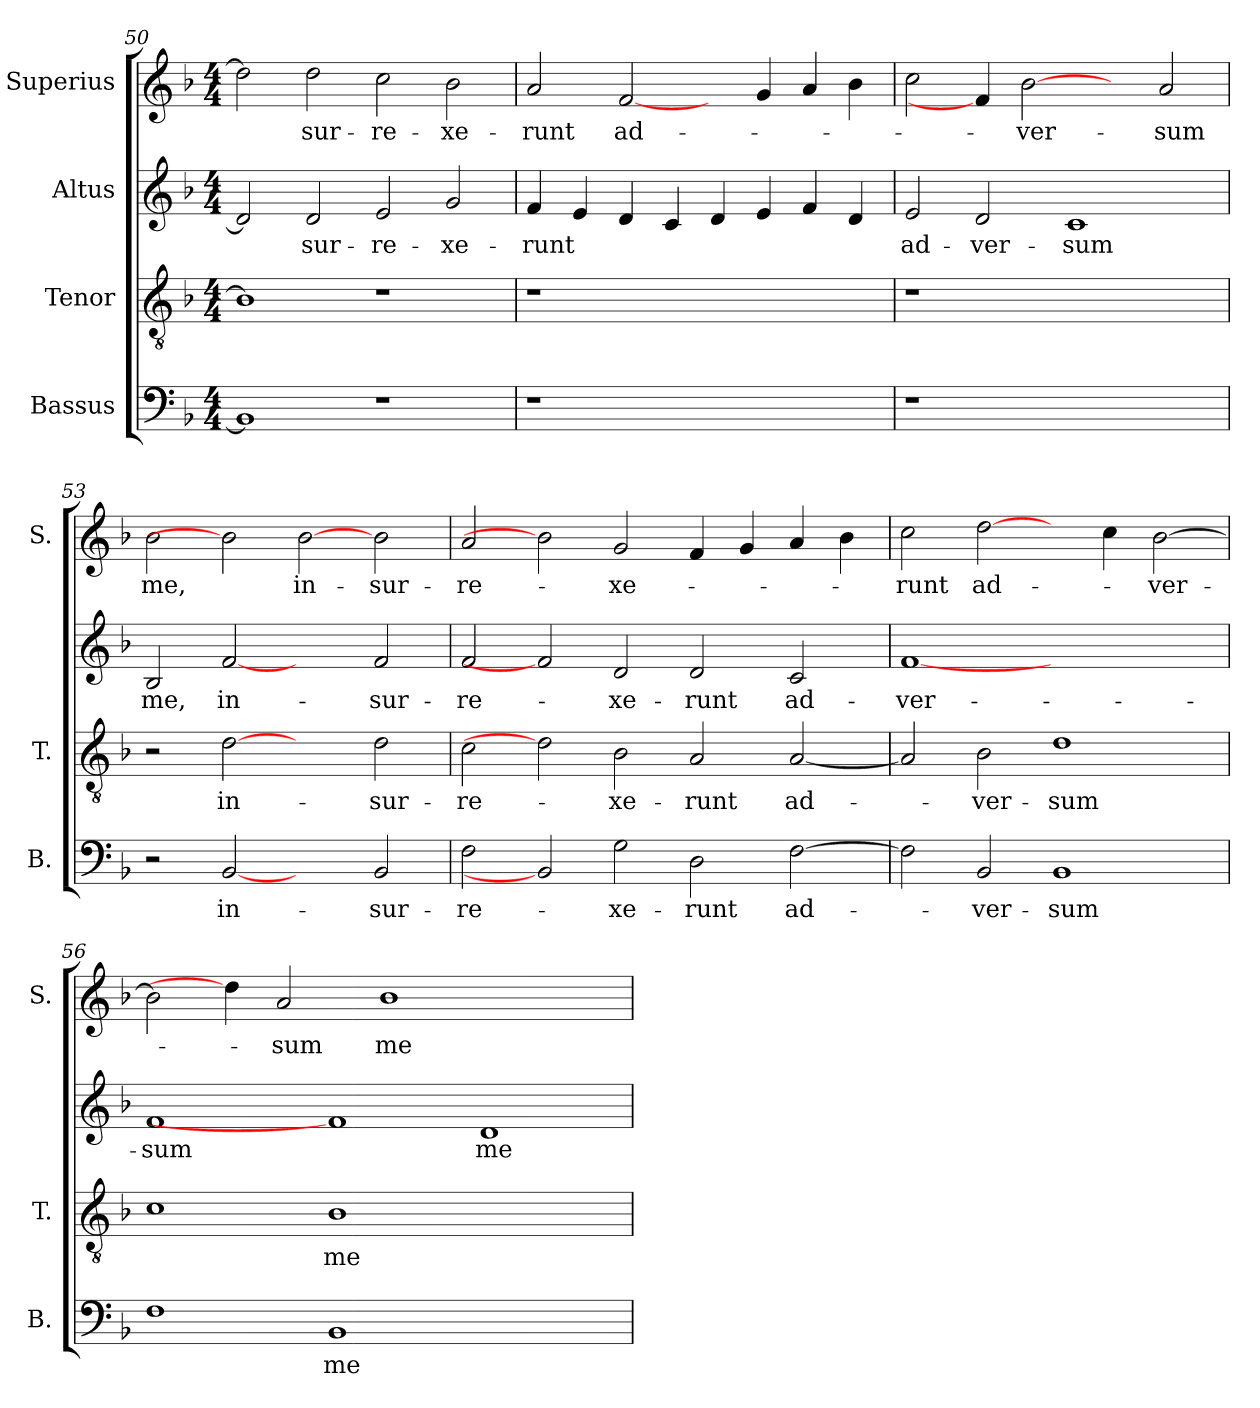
**kern	**text	**kern	**text	**kern	**text	**kern	**text
*part4	*part4	*part3	*part3	*part2	*part2	*part1	*part1
*staff4	*staff4	*staff3	*staff3	*staff2	*staff2	*staff1	*staff1
*I"Bassus	*	*I"Tenor	*	*I"Altus	*	*I"Superius	*
*I'B.	*	*I'T.	*	*	*	*I'S.	*
!!LO:LB:g=z
*clefF4	*	*clefGv2	*	*clefG2	*	*clefG2	*
*	*	*ITrd7c12	*	*	*	*	*
*k[b-]	*	*k[b-]	*	*k[b-]	*	*k[b-]	*
*F:	*	*F:	*	*F:	*	*F:	*
*M4/4	*	*M4/4	*	*M4/4	*	*M4/4	*
=50	=50	=50	=50	=50	=50	=50	=50
1BB-i]	.	1BB-i]	.	2di/]	.	2ddi\]	.
!	!	!	!	!	!LO:LY:b:color=#000000	!	!
!	!	!	!	!	!	!	!LO:LY:b:color=#000000
.	.	.	.	2di/	-sur-	2ddi\	-sur-
!	!	!	!	!	!LO:LY:b:color=#000000	!	!
!	!	!	!	!	!	!	!LO:LY:b:color=#000000
1r	.	1r	.	2ei/	-re-	2cci\	-re-
!	!	!	!	!	!LO:LY:b:color=#000000	!	!
!	!	!	!	!	!	!	!LO:LY:b:color=#000000
.	.	.	.	2gi/	-xe-	2b-i\	-xe-
=51	=51	=51	=51	=51	=51	=51	=51
!LO:N:vis=1	!	!LO:N:vis=1	!	!	!	!	!
!	!	!	!	!	!LO:LY:b:color=#000000	!	!
!	!	!	!	!	!	!	!LO:LY:b:color=#000000
1r	.	1r	.	4fi/	-runt	2ai/	-runt
.	.	.	.	4ei/	.	.	.
!	!	!	!	!	!	!	!LO:LY:b:color=#000000
.	.	.	.	4di/	.	[2fi/	ad-
.	.	.	.	4ci/	.	.	.
1ryy	.	1ryy	.	4di/	.	4ryy	.
.	.	.	.	4ei/	.	4gi/	.
.	.	.	.	4fi/	.	4ai/	.
.	.	.	.	4di/	.	4b-i\	.
=52	=52	=52	=52	=52	=52	=52	=52
!LO:N:vis=1	!	!LO:N:vis=1	!	!	!	!	!
!	!	!	!	!	!LO:LY:b:color=#000000	!	!
1r	.	1r	.	2ei/	ad-	2cci\	.
!	!	!	!	!	!LO:LY:b:color=#000000	!	!
.	.	.	.	2di/	-ver-	4fi/]	.
!	!	!	!	!	!	!	!LO:LY:b:color=#000000
.	.	.	.	.	.	[2b-i	-ver-
!	!	!	!	!	!LO:LY:b:color=#000000	!	!
1ryy	.	1ryy	.	1ci	-sum	.	.
.	.	.	.	.	.	4ryy	.
!	!	!	!	!	!	!	!LO:LY:b:color=#000000
.	.	.	.	.	.	2ai/	-sum
=53	=53	=53	=53	=53	=53	=53	=53
!	!	!	!	!	!LO:LY:b:color=#000000	!	!
!	!	!	!	!	!	!	!LO:LY:b:color=#000000
2r	.	2r	.	2B-i/	me,	2b-i\	me,
!	!LO:LY:b:color=#000000	!	!	!	!	!	!
!	!	!	!LO:LY:b:color=#000000	!	!	!	!
!	!	!	!	!	!LO:LY:b:color=#000000	!	!
[2BB-i	in-	[2Di	in-	[2fi	in-	2b-i]	.
!	!	!	!	!	!	!	!LO:LY:b:color=#000000
2ryy	.	2ryy	.	2ryy	.	[2b-i	in-
!	!LO:LY:b:color=#000000	!	!	!	!	!	!
!	!	!	!LO:LY:b:color=#000000	!	!	!	!
!	!	!	!	!	!LO:LY:b:color=#000000	!	!
!	!	!	!	!	!	!	!LO:LY:b:color=#000000
2BB-i/	-sur-	2Di\	-sur-	2fi/	-sur-	2b-i\	-sur-
=54	=54	=54	=54	=54	=54	=54	=54
!	!LO:LY:b:color=#000000	!	!	!	!	!	!
!	!	!	!LO:LY:b:color=#000000	!	!	!	!
!	!	!	!	!	!LO:LY:b:color=#000000	!	!
!	!	!	!	!	!	!	!LO:LY:b:color=#000000
2Fi\	-re-	2Ci\	-re-	2fi/	-re-	2ai/	-re-
2BB-i]	.	2Di]	.	2fi]	.	2b-i]	.
!	!LO:LY:b:color=#000000	!	!	!	!	!	!
!	!	!	!LO:LY:b:color=#000000	!	!	!	!
!	!	!	!	!	!LO:LY:b:color=#000000	!	!
!	!	!	!	!	!	!	!LO:LY:b:color=#000000
2Gi\	-xe-	2BB-i\	-xe-	2di/	-xe-	2gi/	-xe-
!	!LO:LY:b:color=#000000	!	!	!	!	!	!
!	!	!	!LO:LY:b:color=#000000	!	!	!	!
!	!	!	!	!	!LO:LY:b:color=#000000	!	!
2Di\	-runt	2AAi/	-runt	2di/	-runt	4fi/	.
.	.	.	.	.	.	4gi/	.
!	!LO:LY:b:color=#000000	!	!	!	!	!	!
!	!	!	!LO:LY:b:color=#000000	!	!	!	!
!	!	!	!	!	!LO:LY:b:color=#000000	!	!
[>2Fi\	ad-	[<2AAi/	ad-	2ci/	ad-	4ai/	.
.	.	.	.	.	.	4b-i\	.
!!LO:LB:g=z
=55	=55	=55	=55	=55	=55	=55	=55
!	!	!	!	!	!LO:LY:b:color=#000000	!	!
!	!	!	!	!	!	!	!LO:LY:b:color=#000000
2Fi\]	.	2AAi/]	.	[1fi	-ver-	2cci\	-runt
!	!LO:LY:b:color=#000000	!	!	!	!	!	!
!	!	!	!LO:LY:b:color=#000000	!	!	!	!
!	!	!	!	!	!	!	!LO:LY:b:color=#000000
2BB-i/	-ver-	2BB-i\	-ver-	.	.	[2ddi\	ad-
!	!LO:LY:b:color=#000000	!	!	!	!	!	!
!	!	!	!LO:LY:b:color=#000000	!	!	!	!
1BB-i	-sum	1Di	-sum	1ryy	.	4ryy	.
.	.	.	.	.	.	4cci\	.
!	!	!	!	!	!	!	!LO:LY:b:color=#000000
.	.	.	.	.	.	[>2b-i\	-ver-
=56	=56	=56	=56	=56	=56	=56	=56
!	!	!	!	!	!LO:LY:b:color=#000000	!	!
1Fi	.	1Ci	.	1fi	-sum	2b-i\]	.
.	.	.	.	.	.	4ddi\]	.
!	!	!	!	!	!	!	!LO:LY:b:color=#000000
.	.	.	.	.	.	2ai/	-sum
!	!LO:LY:b:color=#000000	!	!	!	!	!	!
!	!	!	!LO:LY:b:color=#000000	!	!	!	!
1BB-i	me	1BB-i	me	1fi]	.	.	.
!	!	!	!	!	!	!	!LO:LY:b:color=#000000
.	.	.	.	.	.	1b-i	me
!	!	!	!	!	!LO:LY:b:color=#000000	!	!
1ryy	.	1ryy	.	1di	me	.	.
.	.	.	.	.	.	2.ryy	.
=	=	=	=	=	=	=	=
*-	*-	*-	*-	*-	*-	*-	*-
